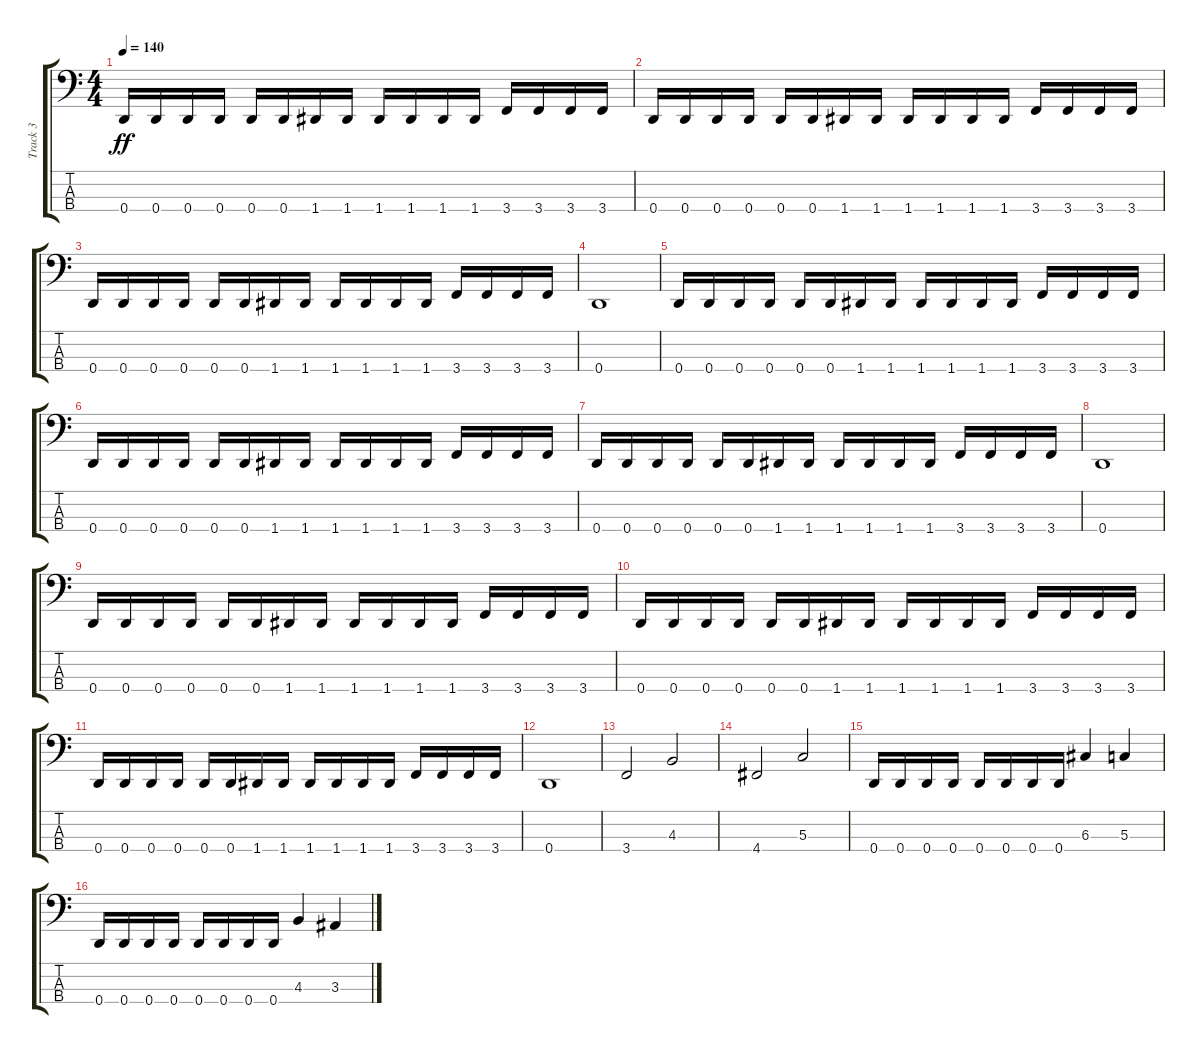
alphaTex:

\track ("Track 3" "Track 3") {instrument electricbassfinger}
\staff {score tabs}
\tuning (F2 C2 G1 D1) {hide}
\ts (4 4)
\tempo 140
\clef f4
\ks c
0.4.16{dy ff} 0.4.16 0.4.16 0.4.16 0.4.16 0.4.16 1.4.16 1.4.16 1.4.16 1.4.16 1.4.16 1.4.16 3.4.16 3.4.16 3.4.16 3.4.16 |
0.4.16 0.4.16 0.4.16 0.4.16 0.4.16 0.4.16 1.4.16 1.4.16 1.4.16 1.4.16 1.4.16 1.4.16 3.4.16 3.4.16 3.4.16 3.4.16 |
0.4.16 0.4.16 0.4.16 0.4.16 0.4.16 0.4.16 1.4.16 1.4.16 1.4.16 1.4.16 1.4.16 1.4.16 3.4.16 3.4.16 3.4.16 3.4.16 |
0.4.1 |
0.4.16 0.4.16 0.4.16 0.4.16 0.4.16 0.4.16 1.4.16 1.4.16 1.4.16 1.4.16 1.4.16 1.4.16 3.4.16 3.4.16 3.4.16 3.4.16 |
0.4.16 0.4.16 0.4.16 0.4.16 0.4.16 0.4.16 1.4.16 1.4.16 1.4.16 1.4.16 1.4.16 1.4.16 3.4.16 3.4.16 3.4.16 3.4.16 |
0.4.16 0.4.16 0.4.16 0.4.16 0.4.16 0.4.16 1.4.16 1.4.16 1.4.16 1.4.16 1.4.16 1.4.16 3.4.16 3.4.16 3.4.16 3.4.16 |
0.4.1 |
0.4.16 0.4.16 0.4.16 0.4.16 0.4.16 0.4.16 1.4.16 1.4.16 1.4.16 1.4.16 1.4.16 1.4.16 3.4.16 3.4.16 3.4.16 3.4.16 |
0.4.16 0.4.16 0.4.16 0.4.16 0.4.16 0.4.16 1.4.16 1.4.16 1.4.16 1.4.16 1.4.16 1.4.16 3.4.16 3.4.16 3.4.16 3.4.16 |
0.4.16 0.4.16 0.4.16 0.4.16 0.4.16 0.4.16 1.4.16 1.4.16 1.4.16 1.4.16 1.4.16 1.4.16 3.4.16 3.4.16 3.4.16 3.4.16 |
0.4.1 |
3.4.2 4.3.2 |
4.4.2 5.3.2 |
0.4.16 0.4.16 0.4.16 0.4.16 0.4.16 0.4.16 0.4.16 0.4.16 6.3.4 5.3.4 |
0.4.16 0.4.16 0.4.16 0.4.16 0.4.16 0.4.16 0.4.16 0.4.16 4.3.4 3.3.4
